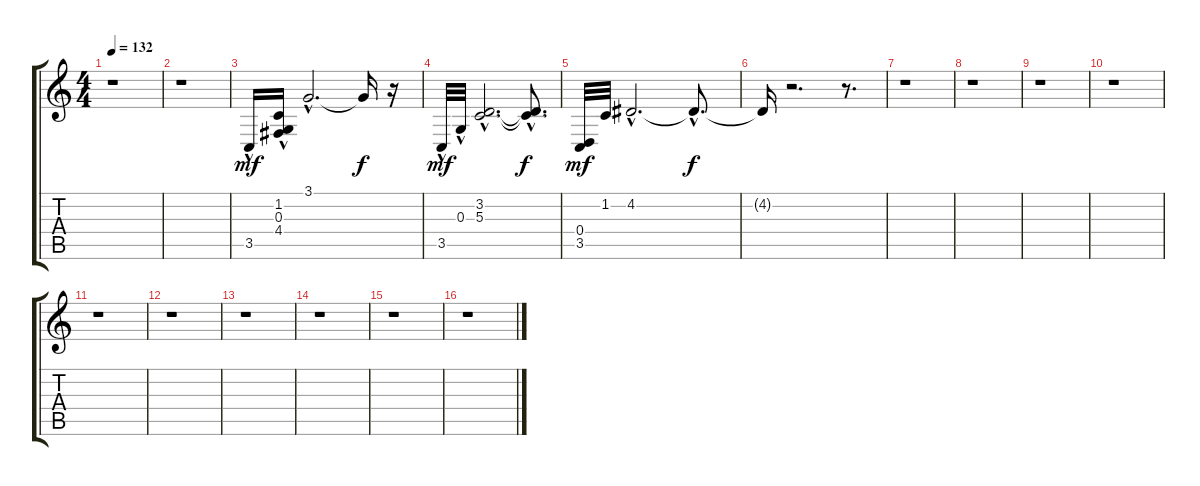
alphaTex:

\track "" {instrument fx8scifi}
\staff {score tabs}
\tuning (E4 B3 G3 D3 A2 E2) {hide}
\ts (4 4)
\tempo 132
\clef g2
\ks c
r.1{dy f} |
r.1 |
3.5{hac}.16{dy mf} (1.2{hac} 0.3{hac} 4.4{hac}).16 3.1{hac}.2{d} 3.1{t}.16{dy f} r.16 |
3.5{hac}.32{dy mf} 0.3{hac}.32 (3.2{hac} 5.3{hac}).2{d} (3.2{hac t} 5.3{t}).8{d dy f} |
(0.4 3.5).32{dy mf} 1.2.32 4.2{hac}.2{d} 4.2{hac t}.8{d dy f} |
4.2{t}.16 r.2{d} r.8{d} |
r.1 |
r.1 |
r.1 |
r.1 |
r.1 |
r.1 |
r.1 |
r.1 |
r.1 |
r.1
